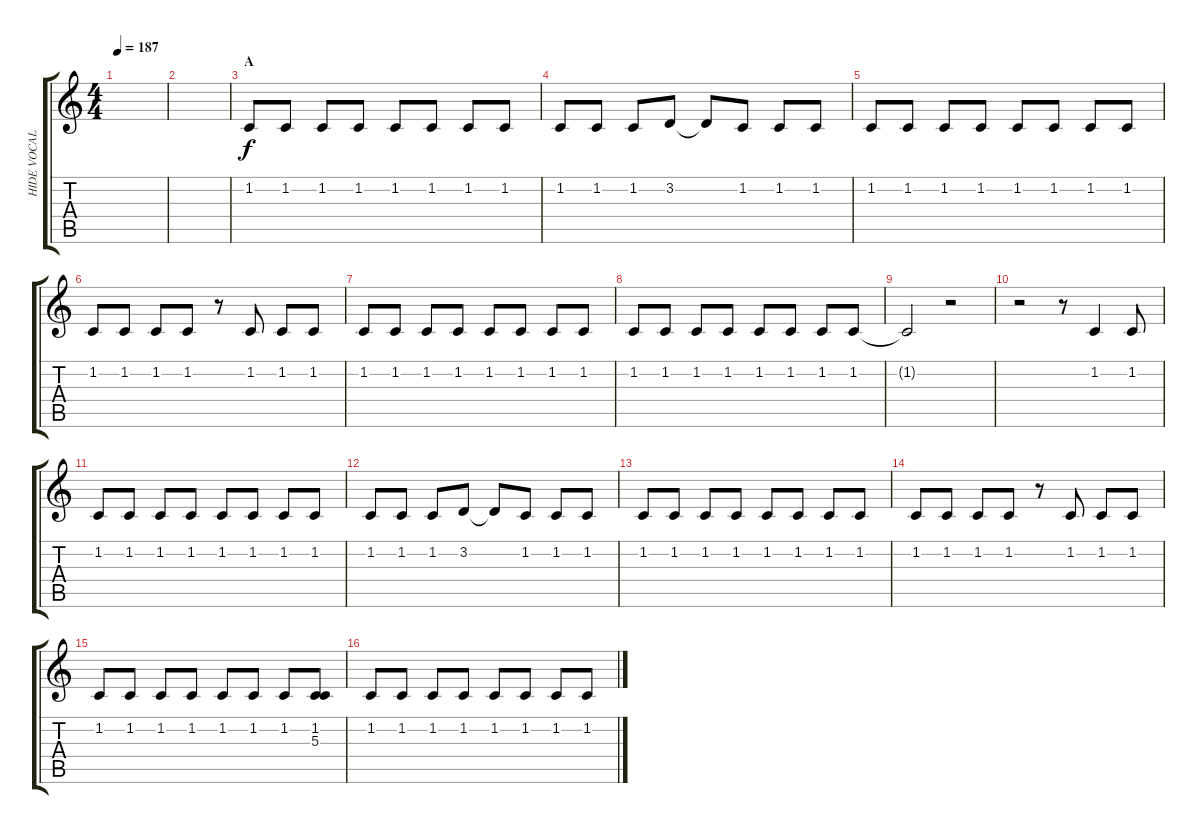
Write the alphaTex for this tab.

\track ("HIDE VOCAL" "HIDE VOCAL") {instrument oboe}
\staff {score tabs}
\tuning (E4 B3 G3 D3 A2 E2) {hide}
\ts (4 4)
\tempo 187
\clef g2
\ks c
|
|
\section ("" "A")
1.2.8{dy f} 1.2.8 1.2.8 1.2.8 1.2.8 1.2.8 1.2.8 1.2.8 |
1.2.8 1.2.8 1.2.8 3.2.8 3.2{t}.8 1.2.8 1.2.8 1.2.8 |
1.2.8 1.2.8 1.2.8 1.2.8 1.2.8 1.2.8 1.2.8 1.2.8 |
1.2.8 1.2.8 1.2.8 1.2.8 r.8 1.2.8 1.2.8 1.2.8 |
1.2.8 1.2.8 1.2.8 1.2.8 1.2.8 1.2.8 1.2.8 1.2.8 |
1.2.8 1.2.8 1.2.8 1.2.8 1.2.8 1.2.8 1.2.8 1.2.8 |
1.2{t}.2 r.2 |
r.2 r.8 1.2.4 1.2.8 |
1.2.8 1.2.8 1.2.8 1.2.8 1.2.8 1.2.8 1.2.8 1.2.8 |
1.2.8 1.2.8 1.2.8 3.2.8 3.2{t}.8 1.2.8 1.2.8 1.2.8 |
1.2.8 1.2.8 1.2.8 1.2.8 1.2.8 1.2.8 1.2.8 1.2.8 |
1.2.8 1.2.8 1.2.8 1.2.8 r.8 1.2.8 1.2.8 1.2.8 |
1.2.8 1.2.8 1.2.8 1.2.8 1.2.8 1.2.8 1.2.8 (1.2 5.3).8 |
1.2.8 1.2.8 1.2.8 1.2.8 1.2.8 1.2.8 1.2.8 1.2.8
